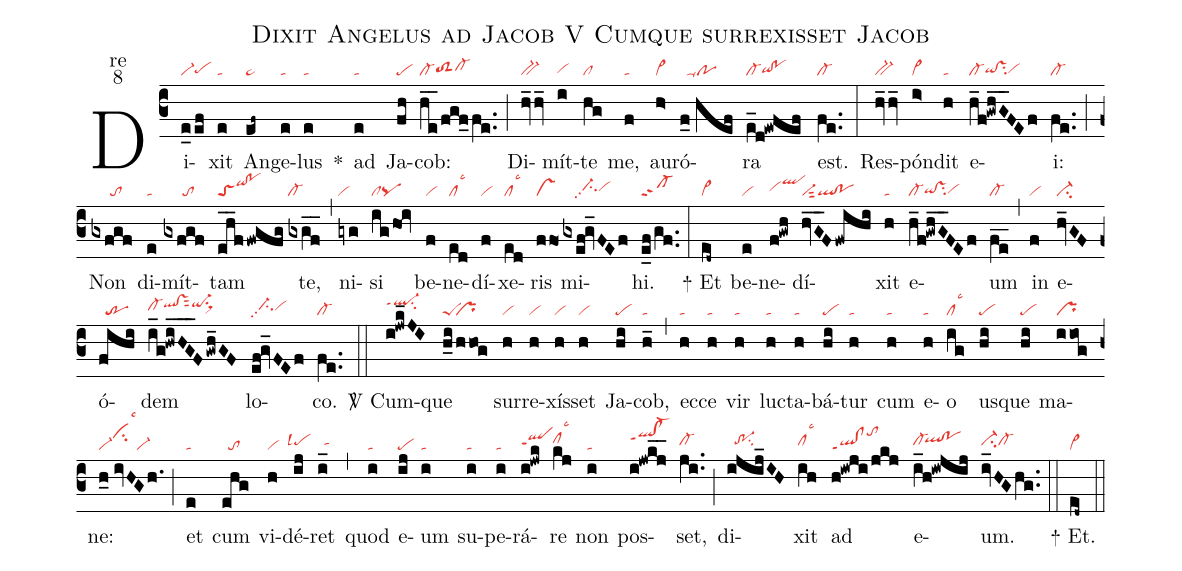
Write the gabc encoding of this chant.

name:Dixit Angelus ad Jacob V Cumque surrexisset Jacob;
office-part:re;
mode:8;
nabc-lines:1;
%%
(c3) Di(e_0ef|vi-pehg)xit(e|ta) An(ef~|ta>)ge(e|ta)lus(e|ta) <sp>*</sp>() ad(e|ta) Ja(fh|pe)cob:(he__/fgf_fe..|cl-toS2hgcl-hh) (;) Di(hv_hv_|bv-)mít(i|vihg)te(hg|cl) me,(f|ta) au(h>|vi>)ró(f_0//hef|//ta-po)ra(e_d!ewfef|cl-qihg!pohg) est.(fe..|cl-) (:) Res(hv_hv_|bv-)pón(i>|vi>)dit(h|ta) e(h_f!gwhG__FEf|cl-qihg!vshgsu2vihg)i:(fe..|cl-) (;) Non(gxfgf|//////to) di(e|ta)mít(gxfgf|//////to)tam(eh__f/fwgfg|toSqihj!pohj) te,(gxgf__|cl-) (,) ni(gyg|vi)si(ighoi|clpq) be(f|vi)ne(ed|cllsc3)dí(f|vi)xe(ed|cllsc3)ris(ffo|vs) mi(gxef!gv_FEf|//////ci-hhpp2vihh)hi.(e_f/gf..|sf-) (:)
<sp>+</sp> Et(ed~|vi>) be(e|vi)ne(f!gwh|vihhqlhk)dí(hvG__F/fwihi|vi-sut2ql!po)xit(h|ta) e(h_f!gwhG__FEf|cl-qihg!vshgsu2vihg)um(fe__|cl-) (,) in(f|vi) e(hv_GF|ci-)ó(fihi|//tr)dem(i_g!hwiHG___F/gwh_GF|cl-hhqlhi!vshisut2qi-hisu1sux1) lo(ef!gv_FEf|//ci-hhpp2vihh)co.(fe..|cl-) (::)

<sp>V/</sp> Cum(i!jwk_JI|ql-hjppt1su2)que(h_i/hhog|peS``pr) sur(h|vi)re(h|vi)xís(h|vi)set(h|vi) Ja(hi|pe)cob,(h_|ta) (,) ec(h|ta)ce(h|ta) vir(h|ta) luc(h|ta)ta(h|ta)bá(hi|pe)tur(h|ta) cum(h|ta) e(h|ta)o(ig|cllsc3) us(hi|pe)que(hi|pe) ma(iiog|pr)ne:(h_0//ivHGh.|vi-cihklsc3vi-) (;) et(e|ta) cum(ehg|//to) vi(h|vi)dé(ij|``pehhlsl4)ret(i_|//tahh) (,) quod(i|ta) e(ij|pe)um(i|ta) su(i|ta)pe(i|ta)rá(i!jwk|qlhhppt1)re(kj|clhilsc3) non(i|ta) pos(i!jwkj__|qlhj!cl-hjppt1)set,(ji..|cl-hh) (;) di(ijij_IH|//tr-1hhsu2)xit(ih|clhhlsc3) ad(h!iwji/jkj|ql!clppt1tohl) e(i_h!iwjij|cl-hh`qlhi!pohi)um.(iv_HGhg..|ci-hhcl-hh) (::)

<sp>+</sp> Et.(ed~|vi>) (::)
